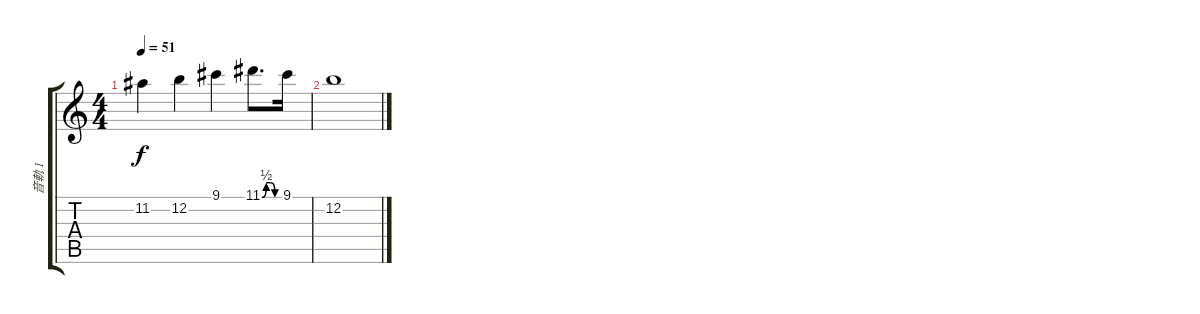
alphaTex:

\track ("音軌 1" "音軌 1") {instrument electricguitarclean}
\staff {score tabs}
\tuning (E4 B3 G3 D3 A2 E2) {hide}
\ts (4 4)
\tempo 51
\clef g2
\ks c
11.2.4{dy f} 12.2.4 9.1.4 11.1{be (custom 0 0 15 2 30 2 45 0 60 0)}.8{d} 9.1.16 |
12.2.1
